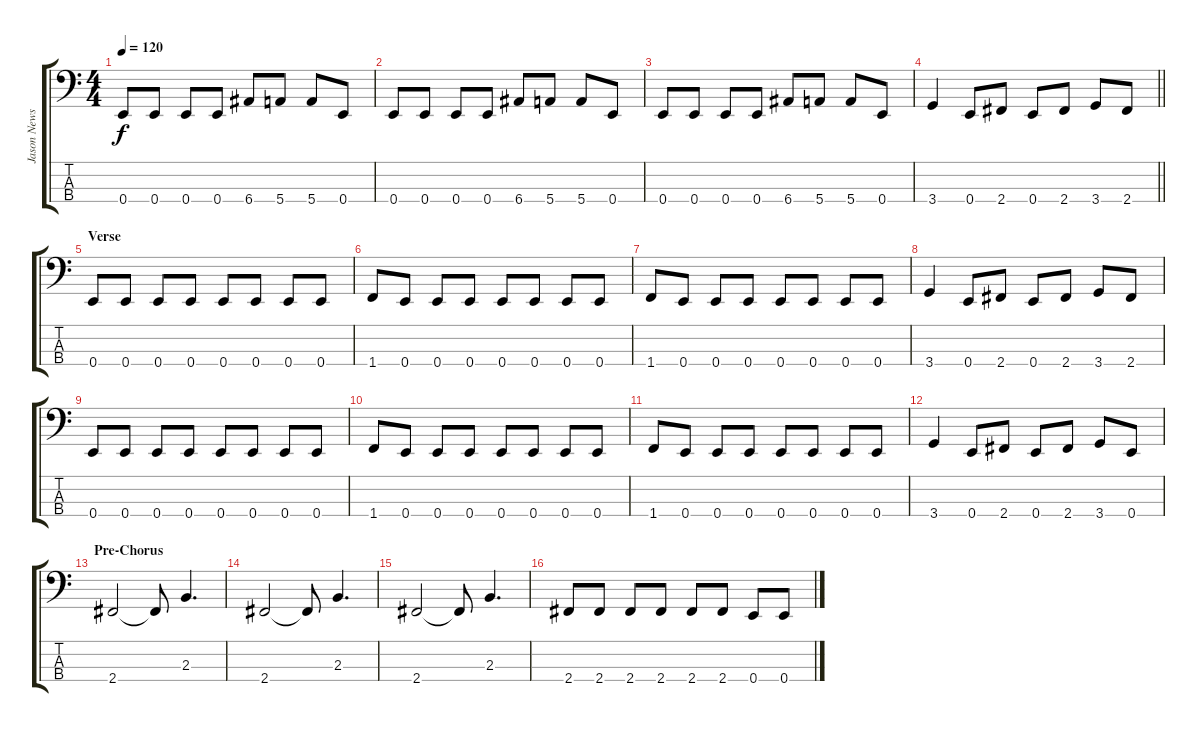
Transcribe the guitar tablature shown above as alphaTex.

\track ("Jason Newsted" "Jason News") {instrument electricbassfinger}
\staff {score tabs}
\tuning (G2 D2 A1 E1) {hide}
\ts (4 4)
\tempo 120
\clef f4
\ks c
0.4.8{dy f} 0.4.8 0.4.8 0.4.8 6.4.8 5.4.8 5.4.8 0.4.8 |
0.4.8 0.4.8 0.4.8 0.4.8 6.4.8 5.4.8 5.4.8 0.4.8 |
0.4.8 0.4.8 0.4.8 0.4.8 6.4.8 5.4.8 5.4.8 0.4.8 |
\barLineRight lightlight
3.4.4 0.4.8 2.4.8 0.4.8 2.4.8 3.4.8 2.4.8 |
\section ("" "Verse")
0.4.8 0.4.8 0.4.8 0.4.8 0.4.8 0.4.8 0.4.8 0.4.8 |
1.4.8 0.4.8 0.4.8 0.4.8 0.4.8 0.4.8 0.4.8 0.4.8 |
1.4.8 0.4.8 0.4.8 0.4.8 0.4.8 0.4.8 0.4.8 0.4.8 |
3.4.4 0.4.8 2.4.8 0.4.8 2.4.8 3.4.8 2.4.8 |
0.4.8 0.4.8 0.4.8 0.4.8 0.4.8 0.4.8 0.4.8 0.4.8 |
1.4.8 0.4.8 0.4.8 0.4.8 0.4.8 0.4.8 0.4.8 0.4.8 |
1.4.8 0.4.8 0.4.8 0.4.8 0.4.8 0.4.8 0.4.8 0.4.8 |
3.4.4 0.4.8 2.4.8 0.4.8 2.4.8 3.4.8 0.4.8 |
\section ("" "Pre-Chorus")
2.4.2 2.4{t}.8 2.3.4{d} |
2.4.2 2.4{t}.8 2.3.4{d} |
2.4.2 2.4{t}.8 2.3.4{d} |
2.4.8 2.4.8 2.4.8 2.4.8 2.4.8 2.4.8 0.4.8 0.4.8
